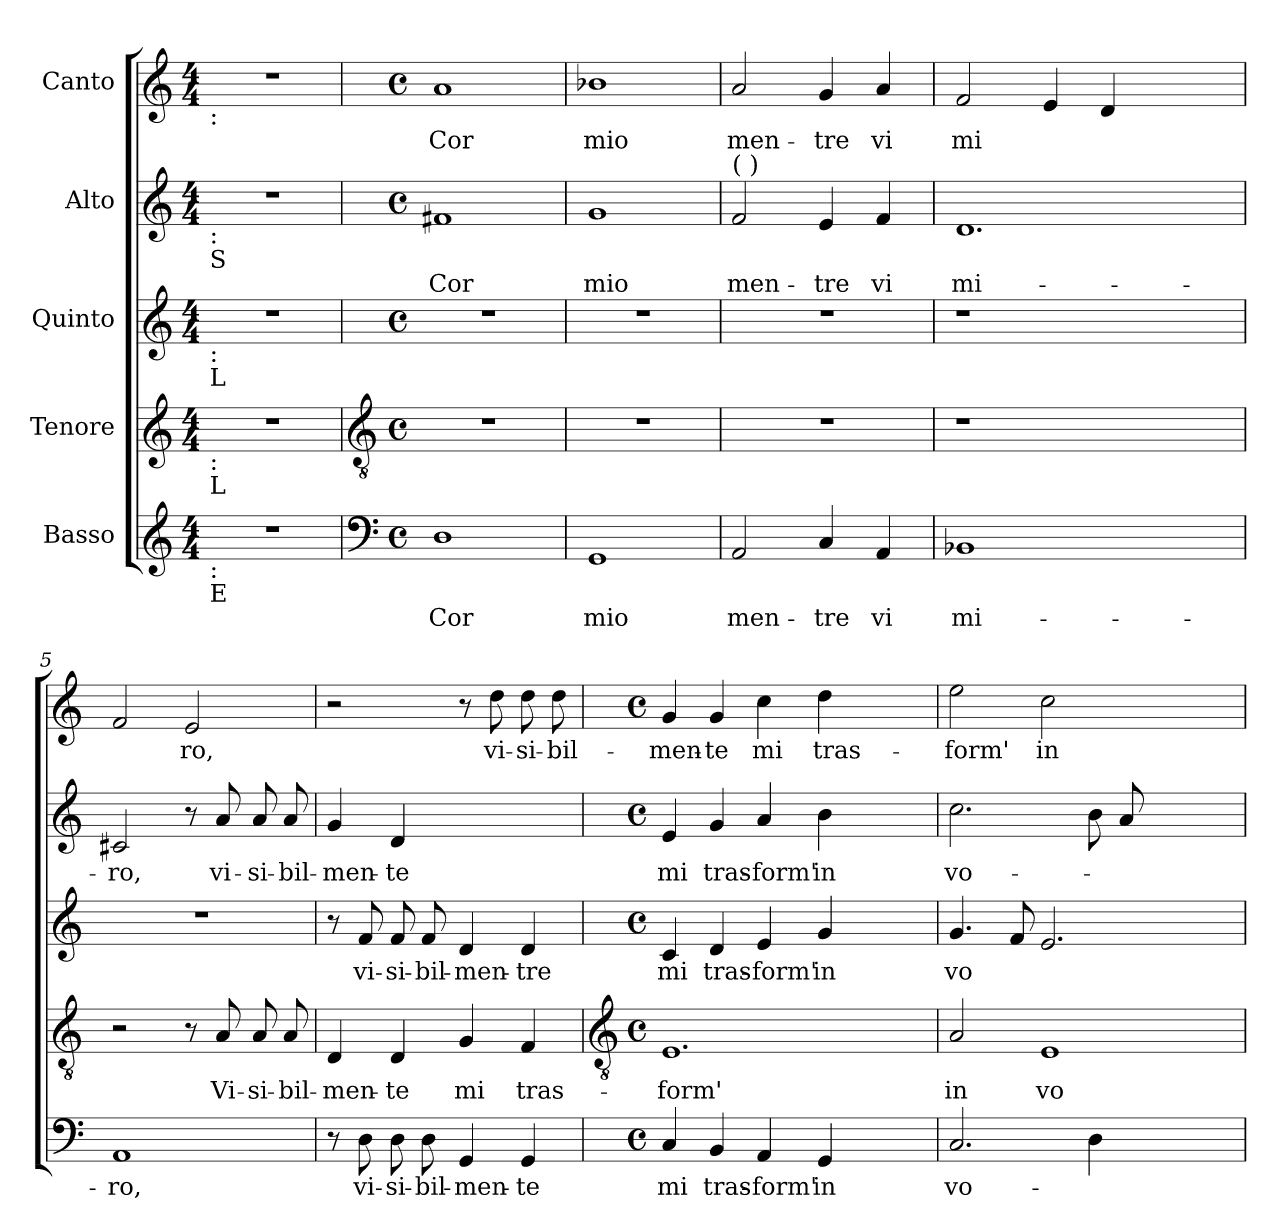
**kern	**text	**kern	**text	**kern	**text	**kern	**text	**kern	**text
*part5	*part5	*part4	*part4	*part3	*part3	*part2	*part2	*part1	*part1
*staff5	*staff5	*staff4	*staff4	*staff3	*staff3	*staff2	*staff2	*staff1	*staff1
*I"Basso	*	*I"Tenore	*	*I"Quinto	*	*I"Alto	*	*I"Canto	*
*clefG2	*	*clefG2	*	*clefG2	*	*clefG2	*	*clefG2	*
*k[]	*	*k[]	*	*k[]	*	*k[]	*	*k[]	*
*C:	*	*C:	*	*C:	*	*C:	*	*C:	*
*M4/4	*	*M4/4	*	*M4/4	*	*M4/4	*	*M4/4	*
=	=	=	=	=	=	=	=	=	=
!	!	!	!	!	!	!	!	!LO:TX:b:t=&colon;	!
!	!	!	!	!	!	!LO:TX:b:t=&colon;	!	!	!
!	!	!	!	!	!	!LO:TX:b:t=S	!	!	!
!	!	!	!	!LO:TX:b:t=&colon;	!	!	!	!	!
!	!	!	!	!LO:TX:b:t=L	!	!	!	!	!
!	!	!LO:TX:b:t=&colon;	!	!	!	!	!	!	!
!	!	!LO:TX:b:t=L	!	!	!	!	!	!	!
!LO:TX:b:t=&colon;	!	!	!	!	!	!	!	!	!
!LO:TX:b:t=E	!	!	!	!	!	!	!	!	!
1r	.	1r	.	1r	.	1r	.	1r	.
!!LO:LB:g=z
=1	=1	=1	=1	=1	=1	=1	=1	=1	=1
*clefF4	*	*clefGv2	*	*	*	*	*	*	*
*M4/4	*	*M4/4	*	*M4/4	*	*M4/4	*	*M4/4	*
*met(c)	*	*met(c)	*	*met(c)	*	*met(c)	*	*met(c)	*
!	!LO:LY:b	!	!	!	!	!	!LO:LY:b	!	!LO:LY:b
1D	Cor	1r	.	1r	.	1f#X	Cor	1a	Cor
=2	=2	=2	=2	=2	=2	=2	=2	=2	=2
!	!LO:LY:b	!	!	!	!	!	!LO:LY:b	!	!LO:LY:b
1GG	mio	1r	.	1r	.	1g	mio	1b-X	mio
=3	=3	=3	=3	=3	=3	=3	=3	=3	=3
!	!	!	!	!	!	!LO:TX:a:t=(  )	!	!	!
!	!LO:LY:b	!	!	!	!	!	!LO:LY:b	!	!LO:LY:b
2AA	men-	1r	.	1r	.	2f	men-	2a	men-
!	!LO:LY:b	!	!	!	!	!	!LO:LY:b	!	!LO:LY:b
4C	-tre	.	.	.	.	4e	-tre	4g	-tre
!	!LO:LY:b	!	!	!	!	!	!LO:LY:b	!	!LO:LY:b
4AA	vi	.	.	.	.	4f	vi	4a	vi
=4	=4	=4	=4	=4	=4	=4	=4	=4	=4
!	!LO:LY:b	!	!	!	!	!	!LO:LY:b	!	!LO:LY:b
1BB-X	mi-	1r	.	1r	.	1.d	mi-	2f	mi
.	.	.	.	.	.	.	.	4e	.
.	.	.	.	.	.	.	.	4d	.
2ryy	.	2ryy	.	2ryy	.	.	.	2ryy	.
=5	=5	=5	=5	=5	=5	=5	=5	=5	=5
!	!LO:LY:b	!	!	!	!	!	!LO:LY:b	!	!
1AA	-ro,	2r	.	1r	.	2c#X	-ro,	2f	.
!	!	!	!	!	!	!	!	!	!LO:LY:b
.	.	8r	.	.	.	8r	.	2e	ro,
!	!	!	!LO:LY:b	!	!	!	!LO:LY:b	!	!
.	.	8A	Vi-	.	.	8a	vi-	.	.
!	!	!	!LO:LY:b	!	!	!	!LO:LY:b	!	!
.	.	8A	-si-	.	.	8a	-si-	.	.
!	!	!	!LO:LY:b	!	!	!	!LO:LY:b	!	!
.	.	8A	-bil-	.	.	8a	-bil-	.	.
=6	=6	=6	=6	=6	=6	=6	=6	=6	=6
!	!	!	!LO:LY:b	!	!	!	!LO:LY:b	!	!
8r	.	4D	-men-	8r	.	4g	-men-	2r	.
!	!LO:LY:b	!	!	!	!LO:LY:b	!	!	!	!
8D	vi-	.	.	8f	vi-	.	.	.	.
!	!LO:LY:b	!	!LO:LY:b	!	!LO:LY:b	!	!LO:LY:b	!	!
8D	-si-	4D	-te	8f	-si-	4d	-te	.	.
!	!LO:LY:b	!	!	!	!LO:LY:b	!	!	!	!
8D	-bil-	.	.	8f	-bil-	.	.	.	.
!	!LO:LY:b	!	!LO:LY:b	!	!LO:LY:b	!	!	!	!
4GG	-men-	4G	mi	4d	-men-	2ryy	.	8r	.
!	!	!	!	!	!	!	!	!	!LO:LY:b
.	.	.	.	.	.	.	.	8dd	vi-
!	!LO:LY:b	!	!LO:LY:b	!	!LO:LY:b	!	!	!	!LO:LY:b
4GG	-te	4F	tras-	4d	-tre	.	.	8dd	-si-
!	!	!	!	!	!	!	!	!	!LO:LY:b
.	.	.	.	.	.	.	.	8dd	-bil-
!!LO:LB:g=z
=7	=7	=7	=7	=7	=7	=7	=7	=7	=7
*	*	*clefGv2	*	*	*	*	*	*	*
*M4/4	*	*M4/4	*	*M4/4	*	*M4/4	*	*M4/4	*
*met(c)	*	*met(c)	*	*met(c)	*	*met(c)	*	*met(c)	*
!	!LO:LY:b	!	!LO:LY:b	!	!LO:LY:b	!	!LO:LY:b	!	!LO:LY:b
4C	mi	1.E	-form'	4c	mi	4e	mi	4g	-men-
!	!LO:LY:b	!	!	!	!LO:LY:b	!	!LO:LY:b	!	!LO:LY:b
4BB	tras-	.	.	4d	tras-	4g	tras-	4g	-te
!	!LO:LY:b	!	!	!	!LO:LY:b	!	!LO:LY:b	!	!LO:LY:b
4AA	-form'	.	.	4e	-form'	4a	-form'	4cc	mi
!	!LO:LY:b	!	!	!	!LO:LY:b	!	!LO:LY:b	!	!LO:LY:b
4GG	in	.	.	4g	in	4b	in	4dd	tras-
2ryy	.	.	.	2ryy	.	2ryy	.	2ryy	.
=8A	=8A	=8A	=8A	=8A	=8A	=8A	=8A	=8A	=8A
!	!LO:LY:b	!	!LO:LY:b	!	!LO:LY:b	!	!LO:LY:b	!	!LO:LY:b
2.C	vo-	2A	in	4.g	vo	2.cc	vo-	2ee	-form'
.	.	.	.	8f	.	.	.	.	.
!	!	!	!LO:LY:b	!	!	!	!	!	!LO:LY:b
.	.	1E	vo-	2.e	.	.	.	2cc	in
4D	.	.	.	.	.	8bL	.	.	.
.	.	.	.	.	.	8a	.	.	.
2ryy	.	.	.	.	.	2ryy	.	2ryy	.
.	.	.	.	4ryy	.	.	.	.	.
=	=	=	=	=	=	=	=	=	=
*-	*-	*-	*-	*-	*-	*-	*-	*-	*-
